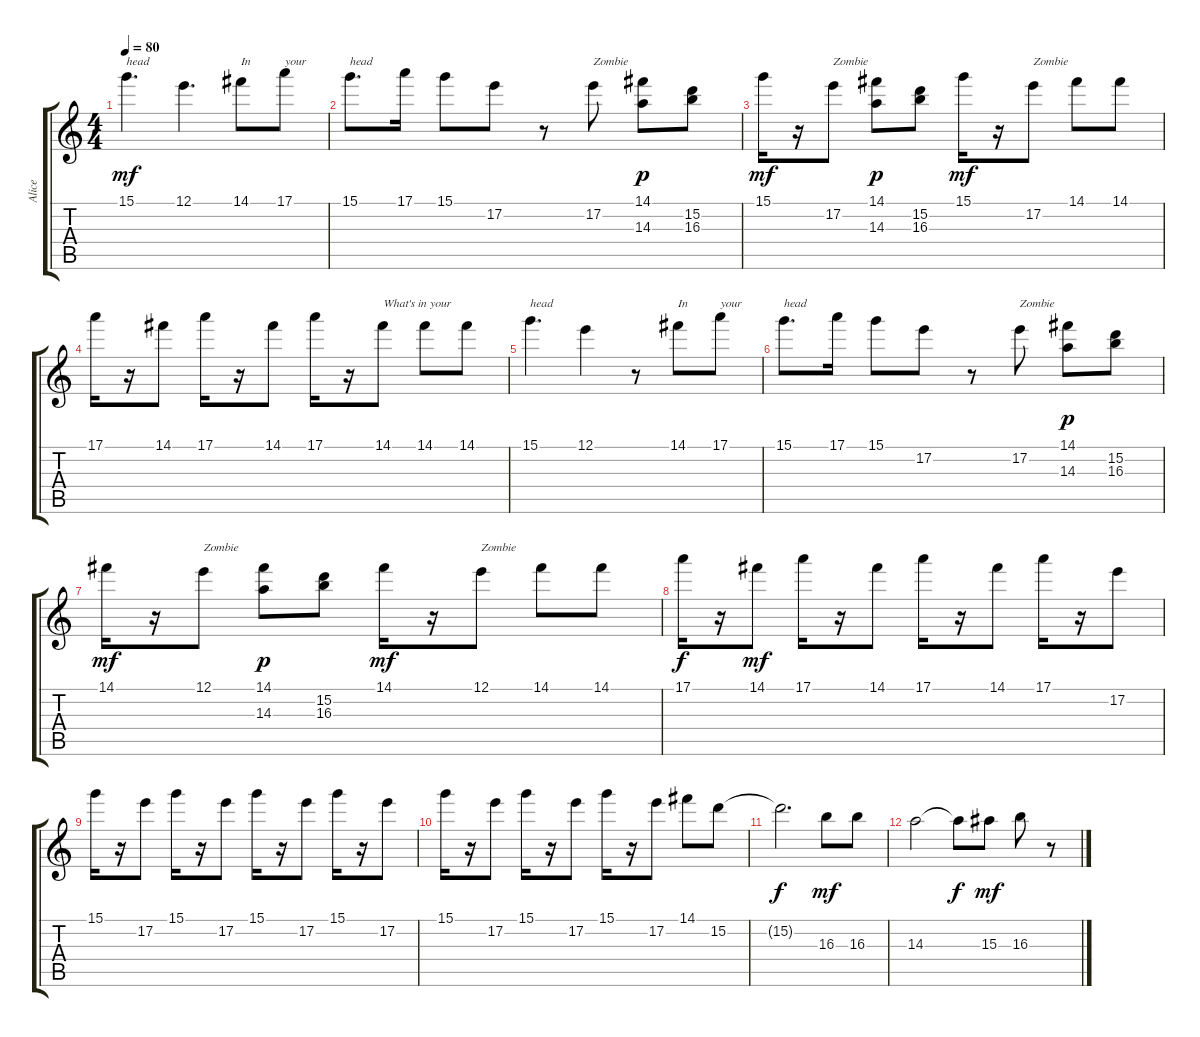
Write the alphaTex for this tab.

\track ("Alice" "Alice") {instrument acousticguitarsteel}
\staff {score tabs}
\tuning (E4 B3 G3 D3 A2 E2) {hide}
\ts (4 4)
\tempo 80
\clef g2
\ks c
15.1.4{d txt "head" dy mf} 12.1.4{d} 14.1.8{txt "In"} 17.1.8{txt "your"} |
15.1.8{d txt "head"} 17.1.16 15.1.8 17.2.8 r.8 17.2.8{txt "Zombie"} (14.1 14.3).8{dy p} (15.2 16.3).8 |
15.1.16{dy mf} r.16 17.2.8{txt "Zombie"} (14.1 14.3).8{dy p} (15.2 16.3).8 15.1.16{dy mf} r.16 17.2.8{txt "Zombie"} 14.1.8 14.1.8 |
17.1.16 r.16 14.1.8 17.1.16 r.16 14.1.8 17.1.16 r.16 14.1.8{txt "What's in your"} 14.1.8 14.1.8 |
15.1.4{d txt "head"} 12.1.4 r.8 14.1.8{txt "In"} 17.1.8{txt "your"} |
15.1.8{d txt "head"} 17.1.16 15.1.8 17.2.8 r.8 17.2.8{txt "Zombie"} (14.1 14.3).8{dy p} (15.2 16.3).8 |
14.1.16{dy mf} r.16 12.1.8{txt "Zombie"} (14.1 14.3).8{dy p} (15.2 16.3).8 14.1.16{dy mf} r.16 12.1.8{txt "Zombie"} 14.1.8 14.1.8 |
17.1.16{dy f} r.16 14.1.8{dy mf} 17.1.16 r.16 14.1.8 17.1.16 r.16 14.1.8 17.1.16 r.16 17.2.8 |
15.1.16 r.16 17.2.8 15.1.16 r.16 17.2.8 15.1.16 r.16 17.2.8 15.1.16 r.16 17.2.8 |
15.1.16 r.16 17.2.8 15.1.16 r.16 17.2.8 15.1.16 r.16 17.2.8 14.1.8 15.2.8 |
15.2{t}.2{d dy f} 16.3.8{dy mf} 16.3.8 |
14.3.2 14.3{t}.8{dy f} 15.3.8{dy mf} 16.3.8 r.8
